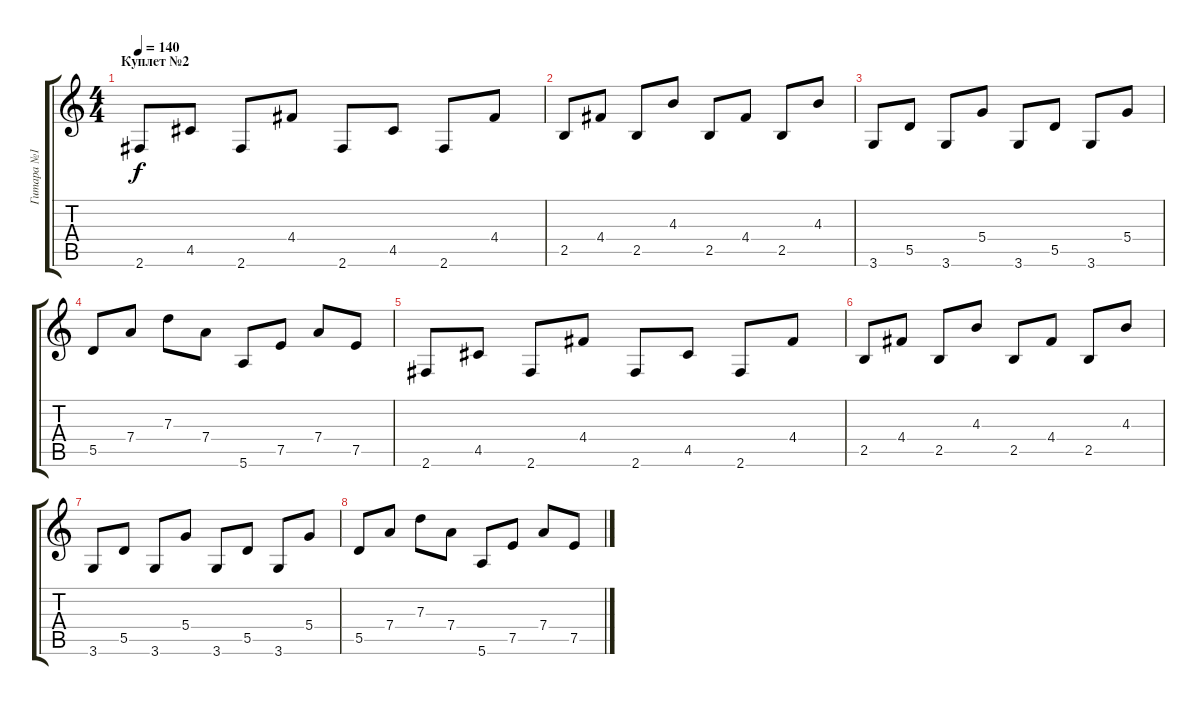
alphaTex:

\track ("Гитара №1" "Гитара №1") {instrument electricguitarmuted}
\staff {score tabs}
\tuning (E4 B3 G3 D3 A2 E2) {hide}
\ts (4 4)
\section ("" "Куплет №2")
\tempo 140
\clef g2
\ks c
2.6.8{dy f} 4.5.8 2.6.8 4.4.8 2.6.8 4.5.8 2.6.8 4.4.8 |
2.5.8 4.4.8 2.5.8 4.3.8 2.5.8 4.4.8 2.5.8 4.3.8 |
3.6.8 5.5.8 3.6.8 5.4.8 3.6.8 5.5.8 3.6.8 5.4.8 |
5.5.8 7.4.8 7.3.8 7.4.8 5.6.8 7.5.8 7.4.8 7.5.8 |
2.6.8 4.5.8 2.6.8 4.4.8 2.6.8 4.5.8 2.6.8 4.4.8 |
2.5.8 4.4.8 2.5.8 4.3.8 2.5.8 4.4.8 2.5.8 4.3.8 |
3.6.8 5.5.8 3.6.8 5.4.8 3.6.8 5.5.8 3.6.8 5.4.8 |
5.5.8 7.4.8 7.3.8 7.4.8 5.6.8 7.5.8 7.4.8 7.5.8
